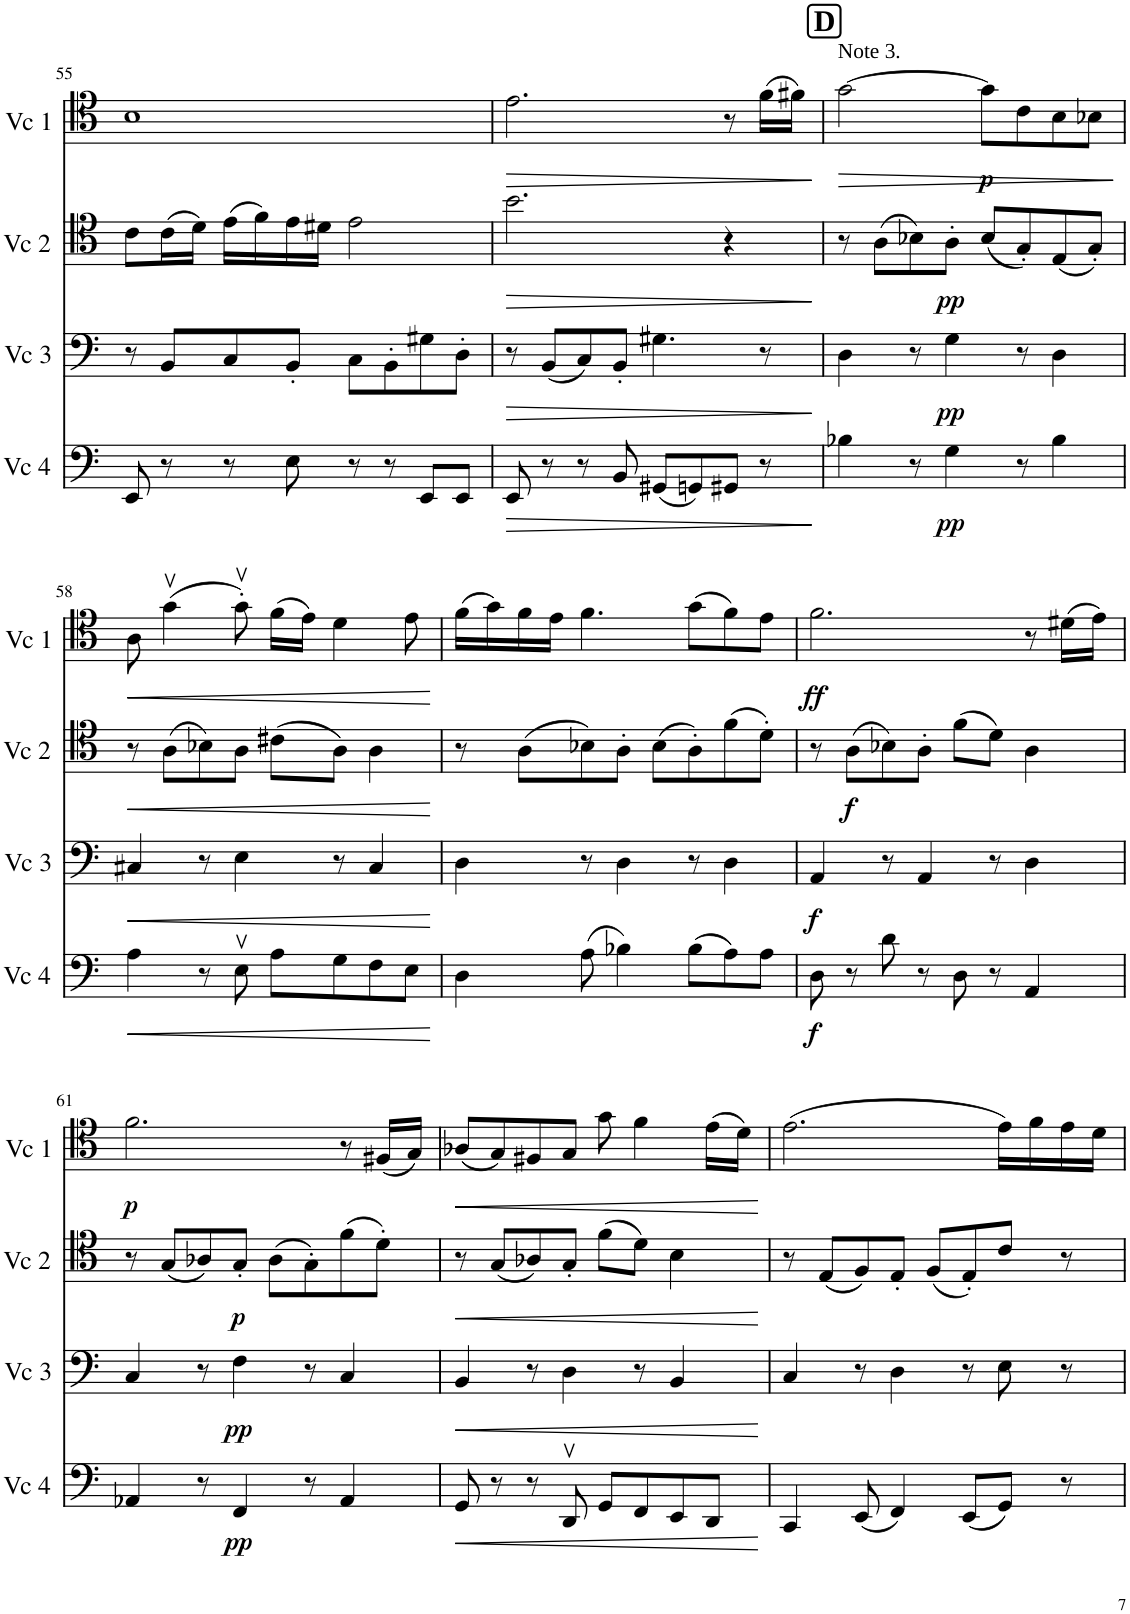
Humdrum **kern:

**kern	**dynam	**kern	**dynam	**kern	**dynam	**kern	**dynam
*part4	*part4	*part3	*part3	*part2	*part2	*part1	*part1
*staff4	*staff4	*staff3	*staff3	*staff2	*staff2	*staff1	*staff1
*I"Cello 4	*	*I"Cello 3	*	*I"Cello 2	*	*I"Cello 1	*
!!LO:PB:g=z
*clefF4	*	*clefF4	*	*clefF4	*	*clefC4	*
*k[]	*	*k[]	*	*k[]	*	*k[]	*
*M4/4	*	*M4/4	*	*M4/4	*	*M4/4	*
=55	=55	=55	=55	=55	=55	=55	=55
8EE/	.	8r	.	8c\L	.	1B	.
8r	.	8BB/L	.	(16c\L	.	.	.
.	.	.	.	16d\JJ)	.	.	.
8r	.	8C/	.	(16e\LL	.	.	.
.	.	.	.	16f\)	.	.	.
8E\	.	8BB'/J	.	16e\	.	.	.
.	.	.	.	16d#X\JJ	.	.	.
8r	.	8C\L	.	2e\	.	.	.
8r	.	8BB'\	.	.	.	.	.
8EE/L	.	8G#X\	.	.	.	.	.
8EE/J	.	8D'\J	.	.	.	.	.
=56	=56	=56	=56	=56	=56	=56	=56
!	!LO:HP:b	!	!LO:HP:b	!	!LO:HP:b	!	!LO:HP:b
8EE/	>	8r	>	2.b\	>	2.e\	>
8r	.	(8BB/L	.	.	.	.	.
8r	.	8C/)	.	.	.	.	.
8BB/	.	8BB'/J	.	.	.	.	.
(8GG#X/L	.	4.G#X\	.	.	.	.	.
8GGn/)	.	.	.	.	.	.	.
8GG#X/J	.	.	.	4r	.	8r	.
8r	.	8r	.	.	.	(16f\LL	.
.	.	.	.	.	.	16f#X\JJ)	.
.	]	.	]	.	]	.	]
!!LO:REH:place=s1:a:B:cj:fs=14:t=D
=57	=57	=57	=57	=57	=57	=57	=57
!	!	!	!	!	!	!LO:TX:a:t=Note 3.	!
!	!	!	!	!	!	!	!LO:HP:b
4B-X\	.	4D\	.	8r	.	[2g\	>
.	.	.	.	(8A\L	.	.	.
8r	.	8r	.	8B-X\)	.	.	.
!	!LO:DY:b	!	!LO:DY:b	!	!LO:DY:b	!	!
4G\	pp	4G\	pp	8A'\J	pp	.	.
!	!	!	!	!	!	!	!LO:DY:b
.	.	.	.	(8B-/L	.	8g\L]	p
8r	.	8r	.	8G'/)	.	8c\	.
4B-\	.	4D\	.	(8E/	.	8B\	.
.	.	.	.	8G'/J)	.	8B-X\J	.
.	.	.	.	.	.	.	]
!!LO:LB:g=z
=58	=58	=58	=58	=58	=58	=58	=58
!	!LO:HP:b	!	!LO:HP:b	!	!LO:HP:b	!	!LO:HP:b
4A\	<	4C#X/	<	8r	<	8A\	<
.	.	.	.	(8A\L	.	(4gv\	.
8r	.	8r	.	8B-X\)	.	.	.
8Ev\	.	4E\	.	8A\J	.	8gv'\)	.
8A\L	.	.	.	(8c#X\L	.	(16f\LL	.
.	.	.	.	.	.	16e\JJ)	.
8G\	.	8r	.	8A\J)	.	4d\	.
8F\	.	4C#/	.	4A\	.	.	.
8E\J	.	.	.	.	.	8e\	.
.	[	.	[	.	[	.	[
=59	=59	=59	=59	=59	=59	=59	=59
4D\	.	4D\	.	8r	.	(16f\LL	.
.	.	.	.	.	.	16g\)	.
.	.	.	.	(8A\L	.	16f\	.
.	.	.	.	.	.	16e\JJ	.
(8A\	.	8r	.	8B-X\)	.	4.f\	.
4B-X\)	.	4D\	.	8A'\J	.	.	.
.	.	.	.	(8B-\L	.	.	.
(8B-\L	.	8r	.	8A'\)	.	(8g\L	.
8A\)	.	4D\	.	(8f\	.	8f\)	.
8A\J	.	.	.	8d'\J)	.	8e\J	.
=60	=60	=60	=60	=60	=60	=60	=60
!	!LO:DY:b	!	!LO:DY:b	!	!	!	!LO:DY:b
8D\	f	4AA/	f	8r	.	2.f\	ff
!	!	!	!	!	!LO:DY:b	!	!
8r	.	.	.	(8A\L	f	.	.
8d\	.	8r	.	8B-X\)	.	.	.
8r	.	4AA/	.	8A'\J	.	.	.
8D\	.	.	.	(8f\L	.	.	.
8r	.	8r	.	8d\J)	.	.	.
4AA/	.	4D\	.	4A\	.	8r	.
.	.	.	.	.	.	(16d#X\LL	.
.	.	.	.	.	.	16e\JJ)	.
!!LO:LB:g=z
=61	=61	=61	=61	=61	=61	=61	=61
!	!	!	!	!	!	!	!LO:DY:b
4AA-X/	.	4C/	.	8r	.	2.f\	p
.	.	.	.	(8G/L	.	.	.
8r	.	8r	.	8A-X/)	.	.	.
!	!LO:DY:b	!	!LO:DY:b	!	!LO:DY:b	!	!
4FF/	pp	4F\	pp	8G'/J	p	.	.
.	.	.	.	(8A-\L	.	.	.
8r	.	8r	.	8G'\)	.	.	.
4AA-/	.	4C/	.	(8f\	.	8r	.
.	.	.	.	8d'\J)	.	(16F#X/LL	.
.	.	.	.	.	.	16G/JJ)	.
=62	=62	=62	=62	=62	=62	=62	=62
!	!LO:HP:b	!	!LO:HP:b	!	!LO:HP:b	!	!LO:HP:b
8GG/	<	4BB/	<	8r	<	(8A-X/L	<
8r	.	.	.	(8G/L	.	8G/)	.
8r	.	8r	.	8A-X/)	.	8F#X/	.
8DDv/	.	4D\	.	8G'/J	.	8G/J	.
8GG/L	.	.	.	(8f\L	.	8g\	.
8FF/	.	8r	.	8d\J)	.	4f\	.
8EE/	.	4BB/	.	4B\	.	.	.
8DD/J	.	.	.	.	.	(16e\LL	.
.	.	.	.	.	.	16d\JJ)	.
.	[	.	[	.	[	.	[
=63	=63	=63	=63	=63	=63	=63	=63
4CC/	.	4C/	.	8r	.	(2.e\	.
.	.	.	.	(8E/L	.	.	.
(8EE/	.	8r	.	8F/)	.	.	.
4FF/)	.	4D\	.	8E'/J	.	.	.
.	.	.	.	(8F/L	.	.	.
(8EE/L	.	8r	.	8E'/)	.	.	.
8GG/J)	.	8E\	.	8c/J	.	16e\LL)	.
.	.	.	.	.	.	16f\	.
8r	.	8r	.	8r	.	16e\	.
.	.	.	.	.	.	16d\JJ	.
=	=	=	=	=	=	=	=
*-	*-	*-	*-	*-	*-	*-	*-
